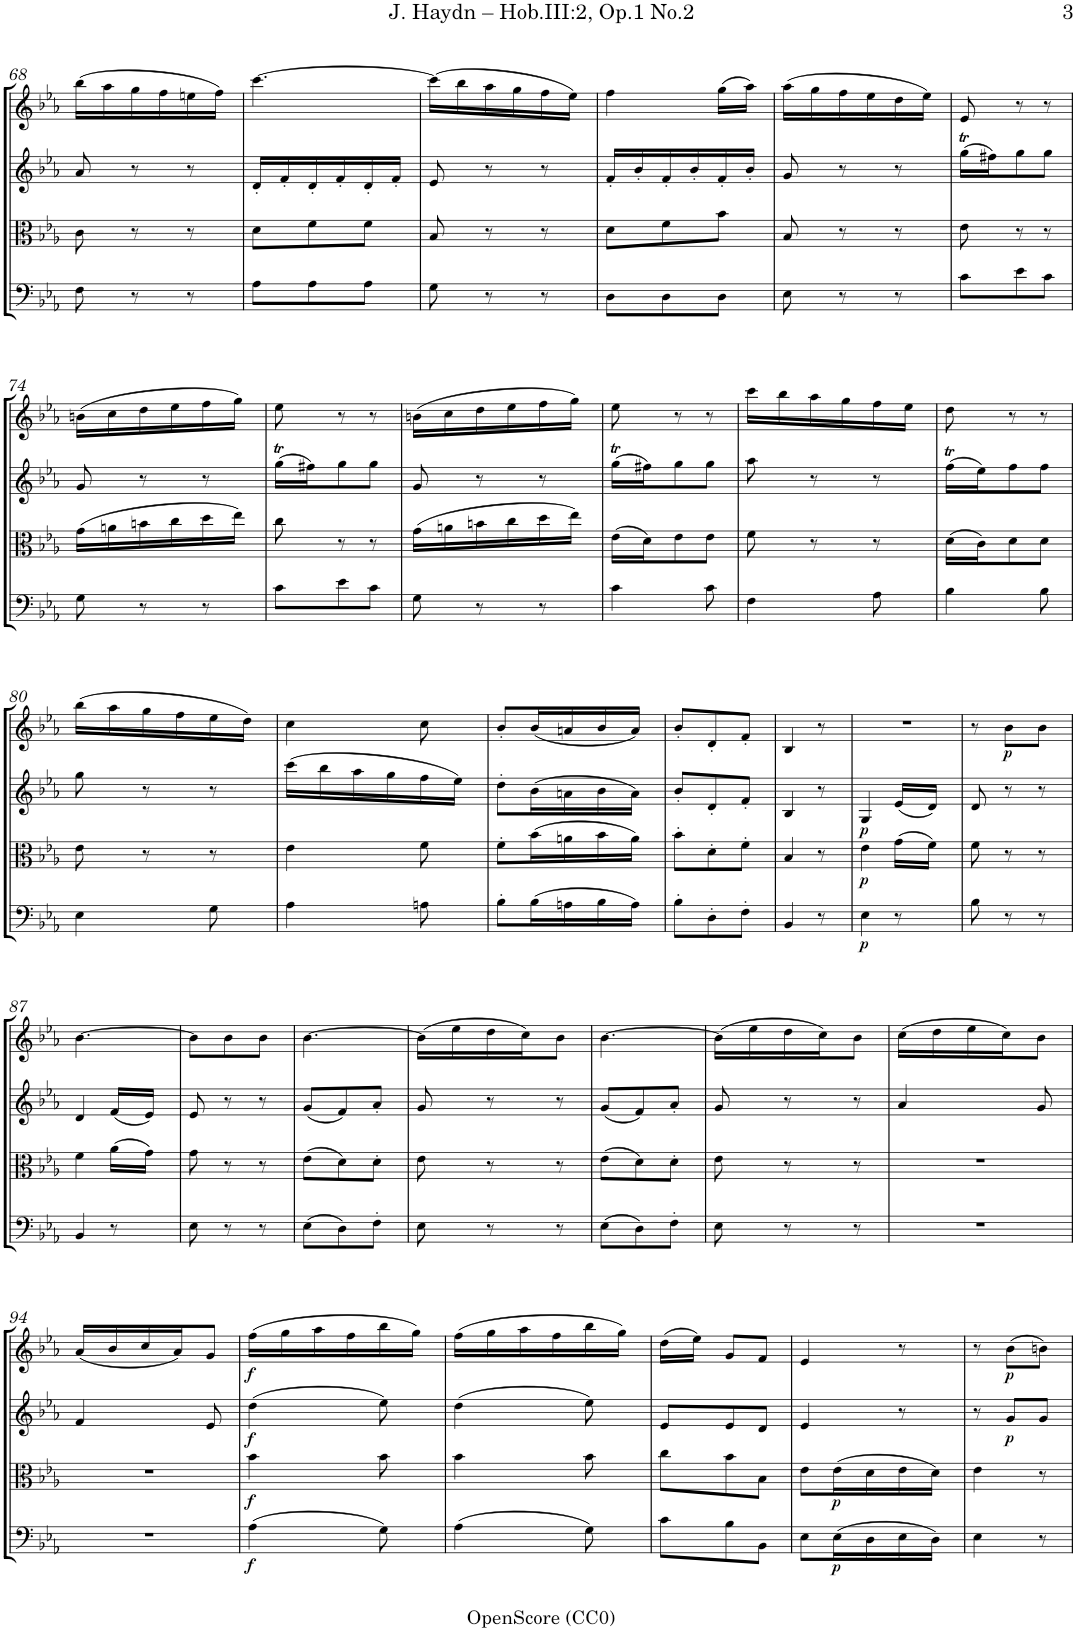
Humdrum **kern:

**kern	**dynam	**kern	**dynam	**kern	**dynam	**kern	**dynam
*part4	*part4	*part3	*part3	*part2	*part2	*part1	*part1
*staff4	*staff4	*staff3	*staff3	*staff2	*staff2	*staff1	*staff1
*I"Violoncello	*	*I"Viola	*	*I"Violin 2	*	*I"Violin 1	*
*I'Vc	*	*I'Vla	*	*I'Vln	*	*I'Vln	*
!!LO:PB:g=z
*clefF4	*	*clefC3	*	*clefG2	*	*clefG2	*
*k[b-e-a-]	*	*k[b-e-a-]	*	*k[b-e-a-]	*	*k[b-e-a-]	*
*M3/8	*	*M3/8	*	*M3/8	*	*M3/8	*
=68	=68	=68	=68	=68	=68	=68	=68
8F\	.	8c\	.	8a-/	.	(16bb-\LL	.
.	.	.	.	.	.	16aa-\	.
8r	.	8r	.	8r	.	16gg\	.
.	.	.	.	.	.	16ff\	.
8r	.	8r	.	8r	.	16een\	.
.	.	.	.	.	.	16ff\JJ)	.
=69	=69	=69	=69	=69	=69	=69	=69
8A-\L	.	8d\L	.	16d'/LL	.	[4.ccc\	.
.	.	.	.	16f'/	.	.	.
8A-\	.	8f\	.	16d'/	.	.	.
.	.	.	.	16f'/	.	.	.
8A-\J	.	8f\J	.	16d'/	.	.	.
.	.	.	.	16f'/JJ	.	.	.
=70	=70	=70	=70	=70	=70	=70	=70
8G\	.	8B-/	.	8e-/	.	(16ccc\LL]	.
.	.	.	.	.	.	16bb-\	.
8r	.	8r	.	8r	.	16aa-\	.
.	.	.	.	.	.	16gg\	.
8r	.	8r	.	8r	.	16ff\	.
.	.	.	.	.	.	16ee-\JJ)	.
=71	=71	=71	=71	=71	=71	=71	=71
8D\L	.	8d\L	.	16f'/LL	.	4ff\	.
.	.	.	.	16b-'/	.	.	.
8D\	.	8f\	.	16f'/	.	.	.
.	.	.	.	16b-'/	.	.	.
8D\J	.	8b-\J	.	16f'/	.	(16gg\LL	.
.	.	.	.	16b-'/JJ	.	16aa-\JJ)	.
=72	=72	=72	=72	=72	=72	=72	=72
8E-\	.	8B-/	.	8g/	.	(16aa-\LL	.
.	.	.	.	.	.	16gg\	.
8r	.	8r	.	8r	.	16ff\	.
.	.	.	.	.	.	16ee-\	.
8r	.	8r	.	8r	.	16dd\	.
.	.	.	.	.	.	16ee-\JJ)	.
=73	=73	=73	=73	=73	=73	=73	=73
8c\L	.	8e-\	.	(16ggt\LL	.	8e-/	.
.	.	.	.	16ff#X\J)	.	.	.
8e-\	.	8r	.	8gg\	.	8r	.
8c\J	.	8r	.	8gg\J	.	8r	.
!!LO:LB:g=z
=74	=74	=74	=74	=74	=74	=74	=74
8G\	.	(16g\LL	.	8g/	.	(16bn\LL	.
.	.	16an\	.	.	.	16cc\	.
8r	.	16bn\	.	8r	.	16dd\	.
.	.	16cc\	.	.	.	16ee-\	.
8r	.	16dd\	.	8r	.	16ff\	.
.	.	16ee-\JJ)	.	.	.	16gg\JJ)	.
=75	=75	=75	=75	=75	=75	=75	=75
8c\L	.	8cc\	.	(16ggt\LL	.	8ee-\	.
.	.	.	.	16ff#X\J)	.	.	.
8e-\	.	8r	.	8gg\	.	8r	.
8c\J	.	8r	.	8gg\J	.	8r	.
=76	=76	=76	=76	=76	=76	=76	=76
8G\	.	(16g\LL	.	8g/	.	(16bn\LL	.
.	.	16an\	.	.	.	16cc\	.
8r	.	16bn\	.	8r	.	16dd\	.
.	.	16cc\	.	.	.	16ee-\	.
8r	.	16dd\	.	8r	.	16ff\	.
.	.	16ee-\JJ)	.	.	.	16gg\JJ)	.
=77	=77	=77	=77	=77	=77	=77	=77
4c\	.	(16e-\LL	.	(16ggt\LL	.	8ee-\	.
.	.	16d\J)	.	16ff#X\J)	.	.	.
.	.	8e-\	.	8gg\	.	8r	.
8c\	.	8e-\J	.	8gg\J	.	8r	.
=78	=78	=78	=78	=78	=78	=78	=78
4F\	.	8f\	.	8aa-\	.	16ccc\LL	.
.	.	.	.	.	.	16bb-\	.
.	.	8r	.	8r	.	16aa-\	.
.	.	.	.	.	.	16gg\	.
8A-\	.	8r	.	8r	.	16ff\	.
.	.	.	.	.	.	16ee-\JJ	.
=79	=79	=79	=79	=79	=79	=79	=79
4B-\	.	(16d\LL	.	(16ffT\LL	.	8dd\	.
.	.	16c\J)	.	16ee-\J)	.	.	.
.	.	8d\	.	8ff\	.	8r	.
8B-\	.	8d\J	.	8ff\J	.	8r	.
!!LO:LB:g=z
=80	=80	=80	=80	=80	=80	=80	=80
4E-\	.	8e-\	.	8gg\	.	(16bb-\LL	.
.	.	.	.	.	.	16aa-\	.
.	.	8r	.	8r	.	16gg\	.
.	.	.	.	.	.	16ff\	.
8G\	.	8r	.	8r	.	16ee-\	.
.	.	.	.	.	.	16dd\JJ)	.
=81	=81	=81	=81	=81	=81	=81	=81
4A-\	.	4e-\	.	(16ccc\LL	.	4cc\	.
.	.	.	.	16bb-\	.	.	.
.	.	.	.	16aa-\	.	.	.
.	.	.	.	16gg\	.	.	.
8An\	.	8f\	.	16ff\	.	8cc\	.
.	.	.	.	16ee-\JJ)	.	.	.
=82	=82	=82	=82	=82	=82	=82	=82
8B-'\L	.	8f'\L	.	8dd'\L	.	8b-'/L	.
(16B-\L	.	(16b-\L	.	(16b-\L	.	(16b-/L	.
16An\	.	16an\	.	16an\	.	16an/	.
16B-\	.	16b-\	.	16b-\	.	16b-/	.
16A\JJ)	.	16a\JJ)	.	16a\JJ)	.	16a/JJ)	.
=83	=83	=83	=83	=83	=83	=83	=83
8B-'\L	.	8b-'\L	.	8b-'/L	.	8b-'/L	.
8D'\	.	8d'\	.	8d'/	.	8d'/	.
8F'\J	.	8f'\J	.	8f'/J	.	8f'/J	.
=84	=84	=84	=84	=84	=84	=84	=84
4BB-/	.	4B-/	.	4B-/	.	4B-/	.
8r	.	8r	.	8r	.	8r	.
=85	=85	=85	=85	=85	=85	=85	=85
!	!LO:DY:b	!	!LO:DY:b	!	!LO:DY:b	!	!
4E-\	p	4e-\	p	4G/	p	4.r	.
8r	.	(16g\LL	.	(16e-/LL	.	.	.
.	.	16f\JJ)	.	16d/JJ)	.	.	.
=86	=86	=86	=86	=86	=86	=86	=86
8B-\	.	8f\	.	8d/	.	8r	.
!	!	!	!	!	!	!	!LO:DY:b
8r	.	8r	.	8r	.	8b-\L	p
8r	.	8r	.	8r	.	8b-\J	.
!!LO:LB:g=z
=87	=87	=87	=87	=87	=87	=87	=87
4BB-/	.	4f\	.	4d/	.	[4.b-\	.
8r	.	(16a-\LL	.	(16f/LL	.	.	.
.	.	16g\JJ)	.	16e-/JJ)	.	.	.
=88	=88	=88	=88	=88	=88	=88	=88
8E-\	.	8g\	.	8e-/	.	8b-\L]	.
8r	.	8r	.	8r	.	8b-\	.
8r	.	8r	.	8r	.	8b-\J	.
=89	=89	=89	=89	=89	=89	=89	=89
(8E-\L	.	(8e-\L	.	(8g/L	.	[4.b-\	.
8D\)	.	8d\)	.	8f/)	.	.	.
8F'\J	.	8d'\J	.	8a-'/J	.	.	.
=90	=90	=90	=90	=90	=90	=90	=90
8E-\	.	8e-\	.	8g/	.	(16b-\LL]	.
.	.	.	.	.	.	16ee-\	.
8r	.	8r	.	8r	.	16dd\	.
.	.	.	.	.	.	16cc\J)	.
8r	.	8r	.	8r	.	8b-\J	.
=91	=91	=91	=91	=91	=91	=91	=91
(8E-\L	.	(8e-\L	.	(8g/L	.	[4.b-\	.
8D\)	.	8d\)	.	8f/)	.	.	.
8F'\J	.	8d'\J	.	8a-'/J	.	.	.
=92	=92	=92	=92	=92	=92	=92	=92
8E-\	.	8e-\	.	8g/	.	(16b-\LL]	.
.	.	.	.	.	.	16ee-\	.
8r	.	8r	.	8r	.	16dd\	.
.	.	.	.	.	.	16cc\J)	.
8r	.	8r	.	8r	.	8b-\J	.
=93	=93	=93	=93	=93	=93	=93	=93
4.r	.	4.r	.	4a-/	.	(16cc\LL	.
.	.	.	.	.	.	16dd\	.
.	.	.	.	.	.	16ee-\	.
.	.	.	.	.	.	16cc\J)	.
.	.	.	.	8g/	.	8b-\J	.
!!LO:LB:g=z
=94	=94	=94	=94	=94	=94	=94	=94
4.r	.	4.r	.	4f/	.	(16a-/LL	.
.	.	.	.	.	.	16b-/	.
.	.	.	.	.	.	16cc/	.
.	.	.	.	.	.	16a-/J)	.
.	.	.	.	8e-/	.	8g/J	.
=95	=95	=95	=95	=95	=95	=95	=95
!	!LO:DY:b	!	!LO:DY:b	!	!LO:DY:b	!	!LO:DY:b
(4A-\	f	4b-\	f	(4dd\	f	(16ff\LL	f
.	.	.	.	.	.	16gg\	.
.	.	.	.	.	.	16aa-\	.
.	.	.	.	.	.	16ff\	.
8G\)	.	8b-\	.	8ee-\)	.	16bb-\	.
.	.	.	.	.	.	16gg\JJ)	.
=96	=96	=96	=96	=96	=96	=96	=96
(4A-\	.	4b-\	.	(4dd\	.	(16ff\LL	.
.	.	.	.	.	.	16gg\	.
.	.	.	.	.	.	16aa-\	.
.	.	.	.	.	.	16ff\	.
8G\)	.	8b-\	.	8ee-\)	.	16bb-\	.
.	.	.	.	.	.	16gg\JJ)	.
=97	=97	=97	=97	=97	=97	=97	=97
8c\L	.	8cc\L	.	8e-/L	.	(16dd\LL	.
.	.	.	.	.	.	16ee-\JJ)	.
8B-\	.	8b-\	.	8e-/	.	8g/L	.
8BB-\J	.	8B-\J	.	8d/J	.	8f/J	.
=98	=98	=98	=98	=98	=98	=98	=98
8E-\L	.	8e-\L	.	4e-/	.	4e-/	.
!	!LO:DY:b	!	!LO:DY:b	!	!	!	!
(16E-\L	p	(16e-\L	p	.	.	.	.
16D\	.	16d\	.	.	.	.	.
16E-\	.	16e-\	.	8r	.	8r	.
16D\JJ)	.	16d\JJ)	.	.	.	.	.
=99	=99	=99	=99	=99	=99	=99	=99
4E-\	.	4e-\	.	8r	.	8r	.
!	!	!	!	!	!LO:DY:b	!	!LO:DY:b
.	.	.	.	8g/L	p	(8b-\L	p
8r	.	8r	.	8g/J	.	8bn\J)	.
=	=	=	=	=	=	=	=
*-	*-	*-	*-	*-	*-	*-	*-
